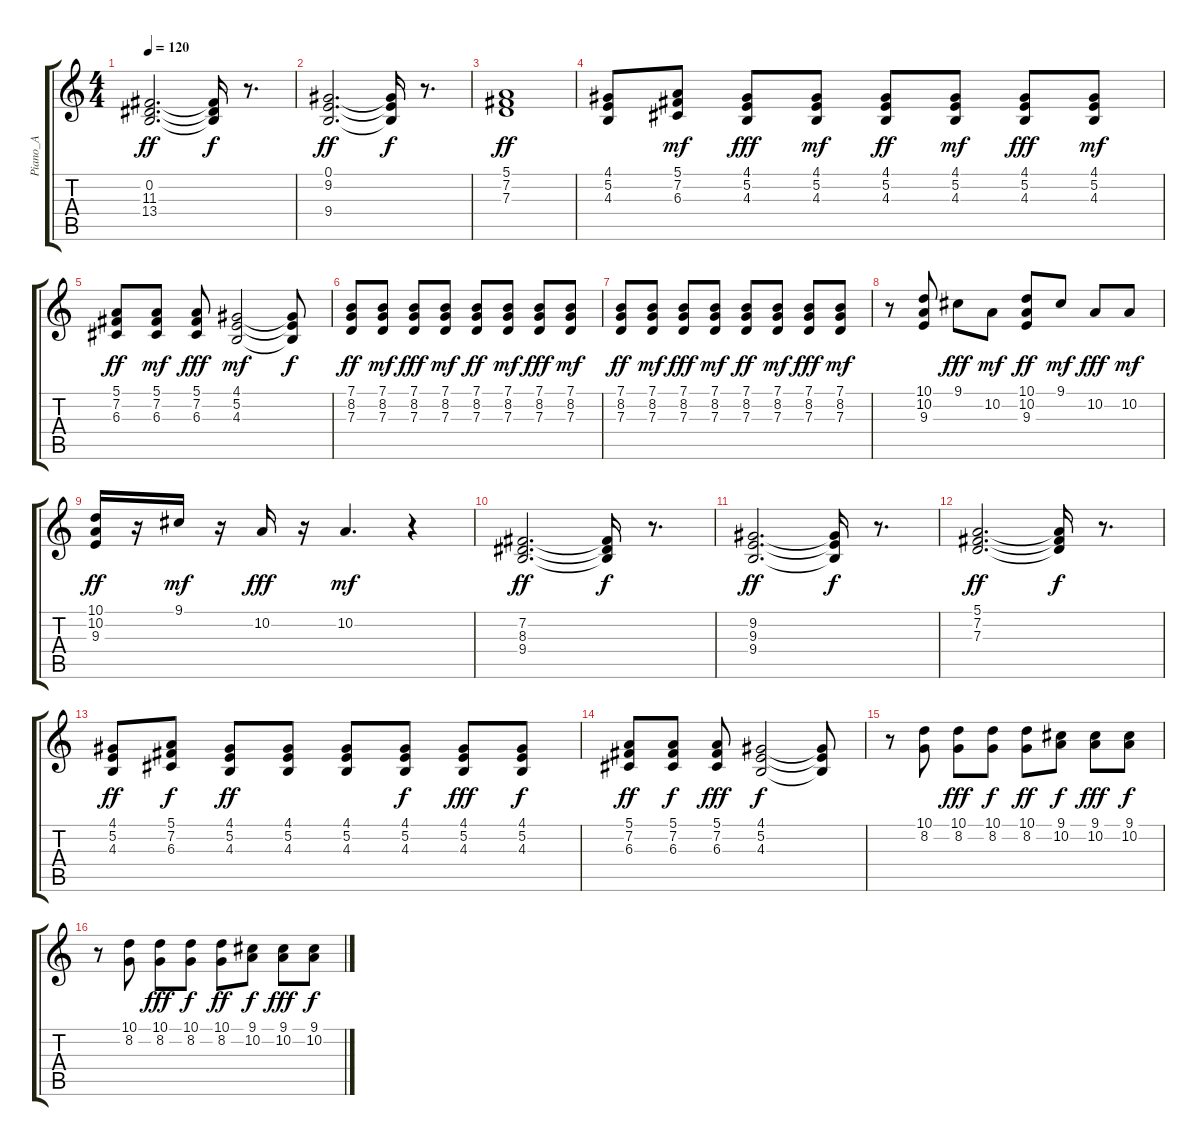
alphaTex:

\track ("Piano_A    (GS) " "Piano_A   ") {instrument acousticgrandpiano}
\staff {score tabs}
\tuning (E4 B3 G3 D3 A2 E2) {hide}
\ts (4 4)
\tempo 120
\clef g2
\ks c
(0.2 11.3 13.4).2{d dy ff} (0.2{t} 11.3{t} 13.4{t}).16{dy f} r.8{d} |
(0.1 9.2 9.4).2{d dy ff} (0.1{t} 9.2{t} 9.4{t}).16{dy f} r.8{d} |
(5.1 7.2 7.3).1{dy ff} |
(4.1 5.2 4.3).8 (5.1 7.2 6.3).8{dy mf} (4.1 5.2 4.3).8{dy fff} (4.1 5.2 4.3).8{dy mf} (4.1 5.2 4.3).8{dy ff} (4.1 5.2 4.3).8{dy mf} (4.1 5.2 4.3).8{dy fff} (4.1 5.2 4.3).8{dy mf} |
(5.1 7.2 6.3).8{dy ff} (5.1 7.2 6.3).8{dy mf} (5.1 7.2 6.3).8{dy fff} (4.1 5.2 4.3).2{dy mf} (4.1{t} 5.2{t} 4.3{t}).8{dy f} |
(7.1 8.2 7.3).8{dy ff} (7.1 8.2 7.3).8{dy mf} (7.1 8.2 7.3).8{dy fff} (7.1 8.2 7.3).8{dy mf} (7.1 8.2 7.3).8{dy ff} (7.1 8.2 7.3).8{dy mf} (7.1 8.2 7.3).8{dy fff} (7.1 8.2 7.3).8{dy mf} |
(7.1 8.2 7.3).8{dy ff} (7.1 8.2 7.3).8{dy mf} (7.1 8.2 7.3).8{dy fff} (7.1 8.2 7.3).8{dy mf} (7.1 8.2 7.3).8{dy ff} (7.1 8.2 7.3).8{dy mf} (7.1 8.2 7.3).8{dy fff} (7.1 8.2 7.3).8{dy mf} |
r.8 (10.1 10.2 9.3).8 9.1.8{dy fff} 10.2.8{dy mf} (10.1 10.2 9.3).8{dy ff} 9.1.8{dy mf} 10.2.8{dy fff} 10.2.8{dy mf} |
(10.1 10.2 9.3).16{dy ff} r.16 9.1.16{dy mf} r.16 10.2.16{dy fff} r.16 10.2.4{d dy mf} r.4 |
(7.2 8.3 9.4).2{d dy ff} (7.2{t} 8.3{t} 9.4{t}).16{dy f} r.8{d} |
(9.2 9.3 9.4).2{d dy ff} (9.2{t} 9.3{t} 9.4{t}).16{dy f} r.8{d} |
(5.1 7.2 7.3).2{d dy ff} (5.1{t} 7.2{t} 7.3{t}).16{dy f} r.8{d} |
(4.1 5.2 4.3).8{dy ff} (5.1 7.2 6.3).8{dy f} (4.1 5.2 4.3).8{dy ff} (4.1 5.2 4.3).8 (4.1 5.2 4.3).8 (4.1 5.2 4.3).8{dy f} (4.1 5.2 4.3).8{dy fff} (4.1 5.2 4.3).8{dy f} |
(5.1 7.2 6.3).8{dy ff} (5.1 7.2 6.3).8{dy f} (5.1 7.2 6.3).8{dy fff} (4.1 5.2 4.3).2{dy f} (4.1{t} 5.2{t} 4.3{t}).8 |
r.8 (10.1 8.2).8 (10.1 8.2).8{dy fff} (10.1 8.2).8{dy f} (10.1 8.2).8{dy ff} (9.1 10.2).8{dy f} (9.1 10.2).8{dy fff} (9.1 10.2).8{dy f} |
r.8 (10.1 8.2).8 (10.1 8.2).8{dy fff} (10.1 8.2).8{dy f} (10.1 8.2).8{dy ff} (9.1 10.2).8{dy f} (9.1 10.2).8{dy fff} (9.1 10.2).8{dy f}
